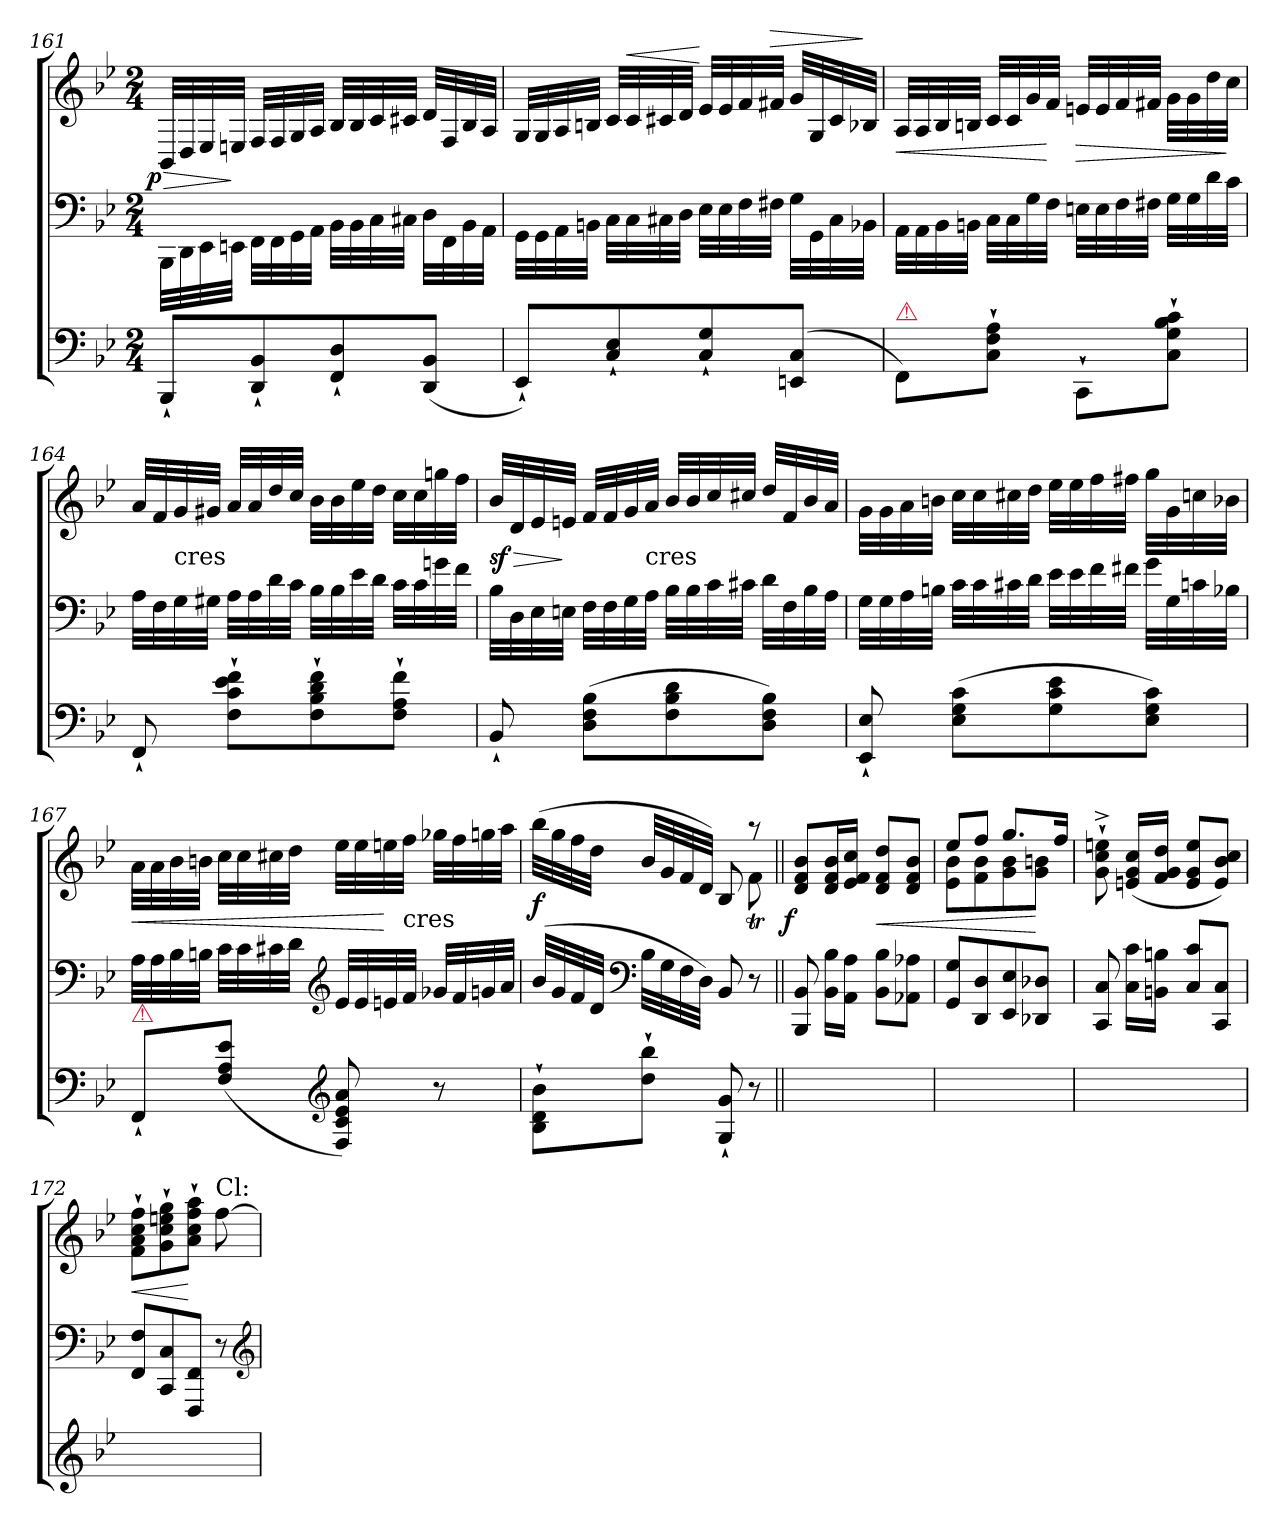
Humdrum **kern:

**kern	**kern	**kern	**dynam
*part2	*part1	*part1	*part1
*staff3	*staff2	*staff1	*staff1/2
*clefF4	*clefF4	*clefG2	*
*k[b-e-]	*k[b-e-]	*k[b-e-]	*
*M2/4	*M2/4	*M2/4	*
=161	=161	=161	=161
!	!	!	!LO:DY:n=1:rj
8BBB-`L	32BBB-\LLL	32BB-/LLL	> p
.	32DD\	32D/	.
.	32EE-\	32E-/	.
.	32EEn\JJJ	32En/JJJ	]
8DD` 8BB-`	32FF\LLL	32F/LLL	.
.	32FF\	32F/	.
.	32GG\	32G/	.
.	32AA\JJJ	32A/JJJ	.
8FF` 8D`	32BB-\LLL	32B-/LLL	.
.	32BB-\	32B-/	.
.	32C\	32c/	.
.	32C#XJJJ	32c#XJJJ	.
(<8DD 8BB-J	32D\LLL	32d/LLL	.
.	32FF\	32F/	.
.	32BB-\	32B-/	.
.	32AA\JJJ	32A/JJJ	.
=162	=162	=162	=162
8EE-`L)	32GG\LLL	32G/LLL	.
.	32GG\	32G/	.
.	32AA\	32A/	.
.	32BBn\JJJ	32Bn/JJJ	.
8C` 8E-`	32C\LLL	32c/LLL	.
!	!	!	!LO:HP:a
.	32C\	32c/	<
.	32C#X	32c#X	.
.	32D\JJJ	32d/JJJ	.
8C` 8G`	32E-LLL	32e-LLL	[
.	32E-	32e-	.
.	32F	32f	.
!	!	!	!LO:HP:a
.	32F#XJJJ	32f#XJJJ	>
(<8EEn 8CJ	32G\LLL	32gLLL	.
.	32GG\	32G	.
.	32C#\	32c#	.
.	32BB-X\JJJ	32B-XJJJ	]
=163	=163	=163	=163
!LO:TX:a:color=crimson:t=⚠	!	!	!
8FF\L)	32AA\LLL	32ALLL	<
.	32AA\	32A	.
.	32BB-\	32B-	.
.	32BBn\JJJ	32BnJJJ	.
8C`\ 8F`\ 8A`\J	32CLLL	32cLLL	.
.	32C	32c	.
.	32G	32g	.
.	32FJJJ	32fJJJ	[
8CC`\L	32EnLLL	32enLLL	>
.	32E	32e	.
.	32F	32f	.
.	32F#XJJJ	32f#XJJJ	.
8C`\ 8G`\ 8B-`\ 8c`\J	32GLLL	32gLLL	.
.	32G	32g	.
.	32d	32dd	.
.	32cJJJ	32ccJJJ	]
=164	=164	=164	=164
8FF`	32ALLL	32aLLL	.
.	32F	32f	.
!	!	!LO:TX:c:t=cres	!
.	32G	32g	.
.	32G#XJJJ	32g#XJJJ	.
8F` 8c` 8e-` 8f`L	32ALLL	32a/LLL	.
.	32A	32a/	.
.	32d	32dd/	.
.	32cJJJ	32cc/JJJ	.
8F` 8B-` 8d` 8f`	32B-LLL	32b-LLL	.
.	32B-	32b-	.
.	32e-	32ee-	.
.	32dJJJ	32ddJJJ	.
8F` 8A` 8f`J	32cLLL	32ccLLL	.
.	32c	32cc	.
.	32gn	32ggn	.
.	32fJJJ	32ffJJJ	.
=165	=165	=165	=165
8BB-`	32B-LLL	32b-LLL	> sf
.	32D	32d	.
.	32E-	32e-	.
.	32EnJJJ	32enJJJ	]
(>8D 8F 8B-L	32FLLL	32fLLL	.
.	32F	32f	.
.	32G	32g	.
!	!	!LO:TX:c:t=cres	!
.	32AJJJ	32aJJJ	.
8F 8B- 8d	32B-LLL	32b-/LLL	.
.	32B-	32b-/	.
.	32c	32cc/	.
.	32c#XJJJ	32cc#X/JJJ	.
8D 8F 8B-J)	32dLLL	32ddLLL	.
.	32F	32f	.
.	32B-	32b-	.
.	32AJJJ	32aJJJ	.
=166	=166	=166	=166
8EE-` 8E-`	32GLLL	32g\LLL	.
.	32G	32g\	.
.	32A	32a\	.
.	32BnJJJ	32bn\JJJ	.
(>8E- 8G 8cL	32cLLL	32ccLLL	.
.	32c	32cc	.
.	32c#X	32cc#X	.
.	32dJJJ	32ddJJJ	.
8G 8c 8e-	32e-LLL	32ee-LLL	.
.	32e-	32ee-	.
.	32f	32ff	.
.	32f#XJJJ	32ff#XJJJ	.
8E- 8G 8cJ)	32gLLL	32ggLLL	.
.	32G	32g	.
.	32cn	32ccn	.
.	32B-XJJJ	32b-XJJJ	.
=167	=167	=167	=167
!LO:TX:a:color=crimson:t=⚠	!	!	!
8FF`/L	32ALLL	32a\LLL	<
.	32A	32a\	.
.	32B-	32b-\	.
.	32BnJJJ	32bn\JJJ	.
(>8F\ 8A\ 8e-\J	32cLLL	32ccLLL	.
.	32c	32cc	.
.	32c#X	32cc#X	.
.	32dJJJ	32ddJJJ	.
*clefG2	*clefG2	*	*
8F 8c 8e- 8a)	32e-LLL	32ee-LLL	.
.	32e-	32ee-	.
.	32en	32een	[
!	!	!LO:TX:c:t=cres	!
.	32fJJJ	32ffJJJ	.
8r	32g-XLLL	32gg-XLLL	.
.	32f	32ff	.
.	32gn	32ggn	.
.	32aJJJ	32aaJJJ	.
=168	=168	=168	=168
*	*	*^	*
8B-` 8d` 8b-`L	(>32b-LLL	(>32bb-LLL	4.ryy	f
.	32g	32gg	.	.
.	32f	32ff	.	.
.	32dJJJ	32ddJJJ	.	.
*	*clefF4	*	*	*
8dd` 8bb-`J	32B-LLL	32b-LLL	.	.
.	32G	32g	.	.
.	32F	32f	.	.
.	32DJJJ)	32dJJJ)	.	.
8G` 8g`	8BB-/	8B-	.	.
8r	8r	8raa	8fT!\	.
=169||	=169||	=169||	=169||	=169||
!	!	!LO:TX:a:t=Tutti.	!	!
!	!	!	!	!LO:DY:rj
*	*	*v	*v	*
2ryy	8BBB-! 8BB-!	8d! 8f! 8b-!L	f
.	16BB-!\ 16B-!\LL	16d! 16f! 16b-!L	.
.	16AA!\ 16A!\JJ	16e-! 16f! 16cc!JJ	.
.	8BB-!\ 8B-!\L	8d! 8f! 8dd!L	<
.	8AA-X!\ 8A-X!\J	8d! 8f! 8b-!J	.
=170	=170	=170	=170
*	*	*^	*
2ryy	8GG! 8G!L	8ee-!L	8e-!\ 8b-!\L	.
.	8DD! 8D!	8ff!J	8f!\ 8b-!\	.
.	8EE-! 8E-!	8.gg!L	8g!\ 8b-!\	.
.	8DD-X! 8D-X!J	.	8g!\ 8bn!\J	[
.	.	16ff!Jk	.	.
*	*	*v	*v	*
=171	=171	=171	=171
2ryy	8CC! 8C!	8g!`^< 8cc!`^< 8een!`^<	.
.	16C!\ 16c!\LL	(<16en! 16g! 16cc!LL	.
.	16BBn!\ 16Bn!\JJ	16f! 16g! 16dd!JJ	.
.	8C! 8c!L	8e! 8g! 8ee!L	.
.	8CC! 8C!J	8e! 8b-! 8cc!J)	.
=172	=172	=172	=172
2ryy	8FF! 8F!L	8f!`\ 8a!`\ 8cc!`\ 8ff!`\L	<
.	8CC! 8C!	8g!`\ 8cc!`\ 8een!`\ 8gg!`\	.
.	8FFF! 8FF!J	8a!`\ 8cc!`\ 8ff!`\ 8aa!`\J	[
!	!	!LO:TX:a:t=Cl&colon;	!
.	8r	[8ff!	.
*	*clefG2	*	*
=	=	=	=
*-	*-	*-	*-
